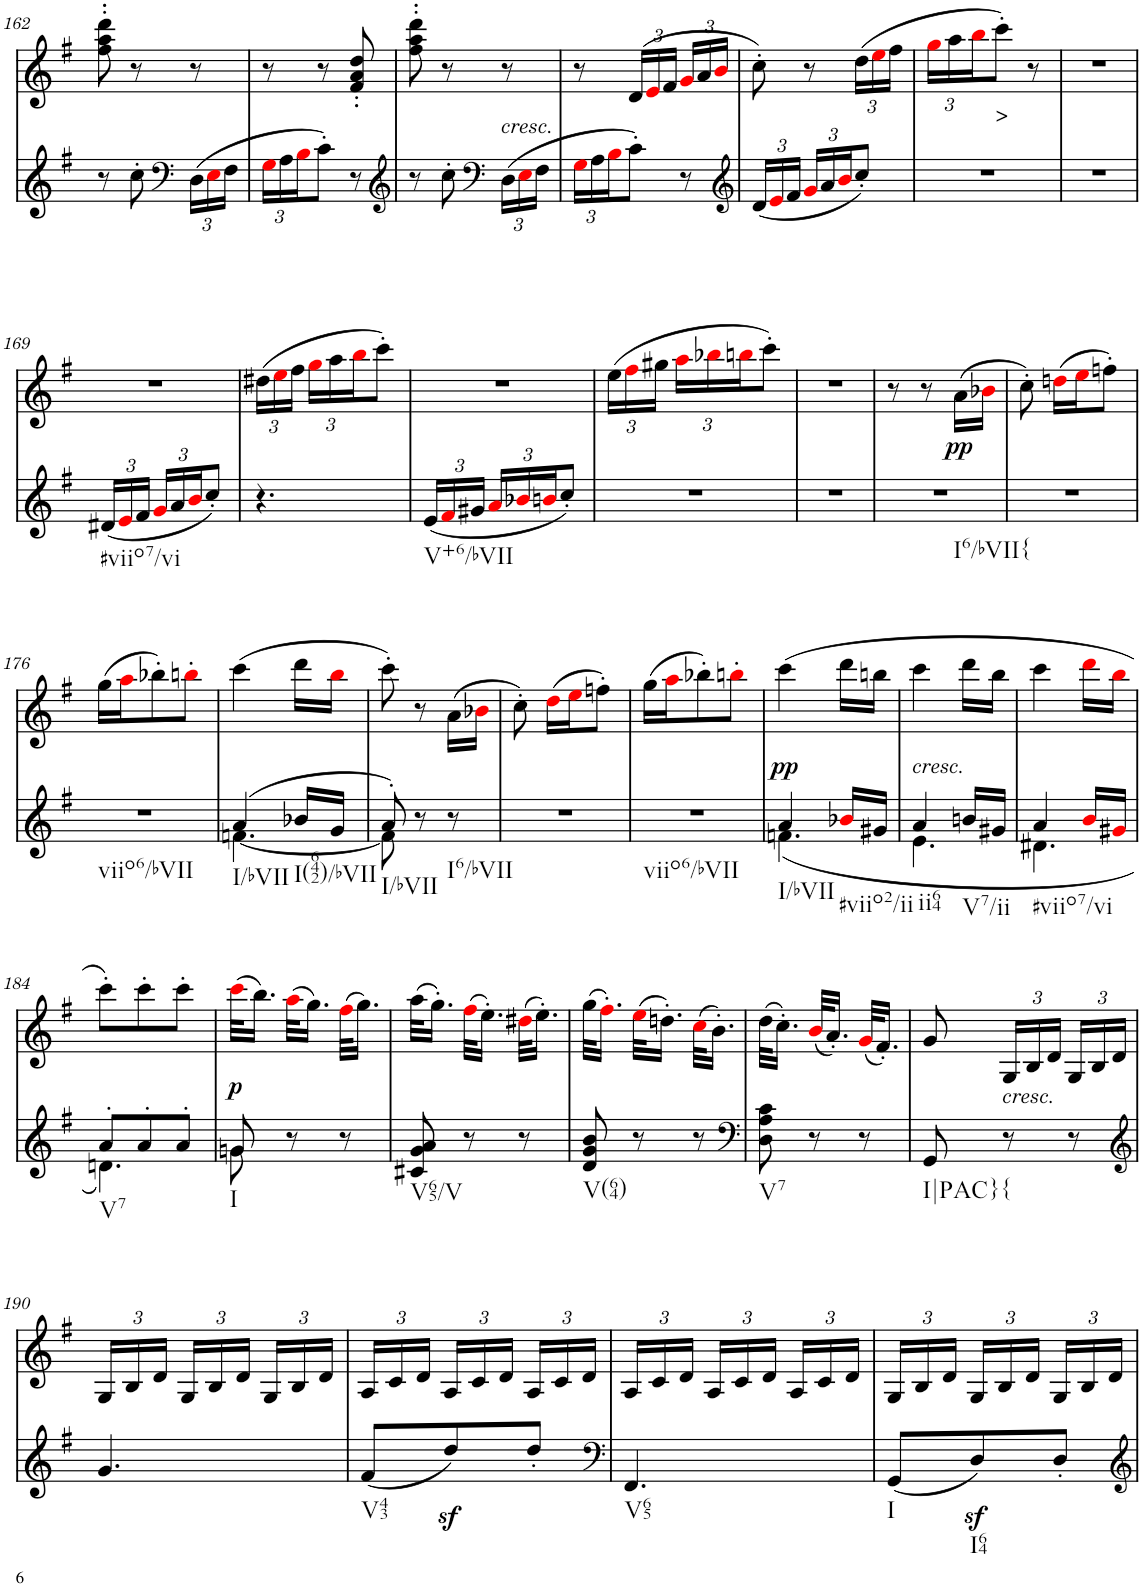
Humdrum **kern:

**kern	**kern	**text	**dynam
*part2	*part1	*part1	*part1
*staff2	*staff1	*staff1	*staff1
*I"piano	*I"piano	*	*
*I'Pno	*I'Pno	*	*
!!LO:PB:g=z
*clefG2	*clefG2	*	*
*k[f#]	*k[f#]	*	*
*G:	*G:	*	*
*M3/8	*M3/8	*	*
=162	=162	=162	=162
!	!	!LO:LY:b	!
8r	8ff#\' 8aa\' 8ddd\'	<	.
8cc'\	8r	.	.
*clefF4	*	*	*
*Xbrackettup	*	*	*
(24D\LL	8r	.	.
24Ei\	.	.	.
24F#\JJ	.	.	.
=163	=163	=163	=163
24Gi\LL	8r	.	.
24A\	.	.	.
24Bi\J	.	.	.
8c'\J)	8r	.	.
8r	8f#/' 8a/' 8dd/'	.	.
=164	=164	=164	=164
*clefG2	*	*	*
!	!	!LO:LY:b	!
8r	8ff#\' 8aa\' 8ddd\'	<	.
8cc'\	8r	.	.
*clefF4	*	*	*
!	!LO:TX:b:i:t=cresc.	!	!
(24D\LL	8r	.	.
24Ei\	.	.	.
24F#\JJ	.	.	.
=165	=165	=165	=165
24Gi\LL	8r	.	.
24A\	.	.	.
24Bi\J	.	.	.
*	*Xbrackettup	*	*
8c'\J)	(>24d/LL	.	.
.	24ei/	.	.
.	24f#/JJ	.	.
8r	24gi/LL	.	.
.	24a/	.	.
.	24bi/JJ	.	.
=166	=166	=166	=166
*clefG2	*	*	*
(24d/LL	8cc'\)	.	.
24ei/	.	.	.
24f#/JJ	.	.	.
24gi/LL	8r	.	.
24a/	.	.	.
24bi/J	.	.	.
8cc'/J)	(24dd\LL	.	.
.	24eei\	.	.
.	24ff#\JJ	.	.
=167	=167	=167	=167
4.r	24ggi\LL	.	.
.	24aa\	.	.
.	24bbi\J	.	.
!	!	!LO:LY:b	!
.	8ccc'\J)	>	.
.	8r	.	.
=168	=168	=168	=168
4.r	4.r	.	.
!!LO:LB:g=z
=169	=169	=169	=169
!LO:TX:b:t=#viio7/vi	!	!	!
(24d#X/LL	4.r	.	.
24ei/	.	.	.
24f#/JJ	.	.	.
24gi/LL	.	.	.
24a/	.	.	.
24bi/J	.	.	.
8cc'/J)	.	.	.
=170	=170	=170	=170
4.r	(24dd#X\LL	.	.
.	24eei\	.	.
.	24ff#\JJ	.	.
.	24ggi\LL	.	.
.	24aa\	.	.
.	24bbi\J	.	.
.	8ccc'\J)	.	.
=171	=171	=171	=171
!LO:TX:b:t=V+6/bVII	!	!	!
(24e/LL	4.r	.	.
24f#i/	.	.	.
24g#X/JJ	.	.	.
24ai/LL	.	.	.
24b-Xi/	.	.	.
24bni/J	.	.	.
8cc'/J)	.	.	.
=172	=172	=172	=172
4.r	(24ee\LL	.	.
.	24ff#i\	.	.
.	24gg#X\JJ	.	.
.	24aai\LL	.	.
.	24bb-Xi\	.	.
.	24bbni\J	.	.
.	8ccc'\J)	.	.
=173	=173	=173	=173
4.r	4.r	.	.
=174	=174	=174	=174
!LO:TX:b:t=I6/bVII{	!	!	!
4.r	8r	.	.
.	8r	.	.
!	!	!LO:LY:b	!LO:DY:b
.	(16a\LL	pp	pp
.	16b-Xi\JJ	.	.
=175	=175	=175	=175
4.r	8cc'\)	.	.
.	(16ddni\LL	.	.
.	16eei\J	.	.
.	8ffn'\J)	.	.
!!LO:LB:g=z
=176	=176	=176	=176
!LO:TX:b:t=viio6/bVII	!	!	!
4.r	(16gg\LL	.	.
.	16aai\J	.	.
.	8bb-X'\)	.	.
.	8bbn'i\J	.	.
=177	=177	=177	=177
*^	*	*	*
!LO:TX:b:t=I/bVII	!	!	!	!
(4a/	[4.fn\	(4ccc\	.	.
!LO:TX:b:t=I(642)/bVII	!	!	!	!
16b-X/LL	.	16ddd\LL	.	.
16g/JJ	.	16bbi\JJ	.	.
=178	=178	=178	=178	=178
!LO:TX:b:t=I/bVII	!	!	!	!
8a'/)	8f\]	8ccc'\)	.	.
8r	4ryy	8r	.	.
!LO:TX:b:t=I6/bVII	!	!	!	!
8r	.	(16a\LL	.	.
.	.	16b-Xi\JJ	.	.
*v	*v	*	*	*
=179	=179	=179	=179
4.r	8cc'\)	.	.
.	(16ddi\LL	.	.
.	16eei\J	.	.
.	8ffn'\J)	.	.
=180	=180	=180	=180
!LO:TX:b:t=viio6/bVII	!	!	!
4.r	(16gg\LL	.	.
.	16aai\J	.	.
.	8bb-X'\)	.	.
.	8bbn'i\J	.	.
=181	=181	=181	=181
*^	*	*	*
!LO:TX:b:t=I/bVII	!	!	!	!
!	!	!	!LO:LY:b	!LO:DY:b
4a/	(4.fn\	(4ccc\	pp	pp
!LO:TX:b:t=#viio2/ii	!	!	!	!
16b-Xi/LL	.	16ddd\LL	.	.
16g#X/JJ	.	16bbn\JJ	.	.
=182	=182	=182	=182	=182
!	!	!LO:TX:b:i:t=cresc.	!	!
!LO:TX:b:t=ii64	!	!	!	!
4a/	4.e\	4ccc\	.	.
!LO:TX:b:t=V7/ii	!	!	!	!
16bn/LL	.	16ddd\LL	.	.
16g#X/JJ	.	16bb\JJ	.	.
=183	=183	=183	=183	=183
!LO:TX:b:t=#viio7/vi	!	!	!	!
4a/	4.d#X\	4ccc\	.	.
16bi/LL	.	16dddi\LL	.	.
16g#Xi/JJ	.	16bbi\JJ	.	.
!!LO:LB:g=z
=184	=184	=184	=184	=184
!LO:TX:b:t=V7	!	!	!	!
8a'/L	4.dn\)	8ccc'\L)	.	.
8a'/	.	8ccc'\	.	.
8a'/J	.	8ccc'\J	.	.
=185	=185	=185	=185	=185
!LO:TX:b:t=I	!	!	!	!
!	!	!	!LO:LY:b	!LO:DY:b
8gn/	8gn\	(32ccci\KLL	p	p
.	.	16.bb\JJ)	.	.
8r	4ryy	(32aai\KLL	.	.
.	.	16.gg\JJ)	.	.
8r	.	(32ff#i\KLL	.	.
.	.	16.gg\JJ)	.	.
*v	*v	*	*	*
=186	=186	=186	=186
!LO:TX:b:t=V65/V	!	!	!
8c#X/ 8g/ 8a/	(32aa\KLL	.	.
.	16.gg'\JJ)	.	.
8r	(32ff#i\KLL	.	.
.	16.ee'\JJ)	.	.
8r	(32dd#Xi\KLL	.	.
.	16.ee'\JJ)	.	.
=187	=187	=187	=187
!LO:TX:b:t=V(64)	!	!	!
8d/ 8g/ 8b/	(32gg\KLL	.	.
.	16.ff#'i\JJ)	.	.
8r	(32eei\KLL	.	.
.	16.ddn'\JJ)	.	.
8r	(32cci\KLL	.	.
.	16.b'\JJ)	.	.
=188	=188	=188	=188
*clefF4	*	*	*
!LO:TX:b:t=V7	!	!	!
8D\ 8A\ 8c\	(32dd\KLL	.	.
.	16.cc'\JJ)	.	.
8r	(32bi/KLL	.	.
.	16.a'/JJ)	.	.
8r	(32gi/KLL	.	.
.	16.f#'/JJ)	.	.
=189	=189	=189	=189
!LO:TX:b:t=I|PAC}	!	!	!
!	!	!LO:LY:b	!
8GG/	8g/	p	.
!	!LO:TX:b:i:t=cresc.	!	!
!LO:TX:b:t={	!	!	!
8r	24G/LL	.	.
.	24B/	.	.
.	24d/JJ	.	.
8r	24G/LL	.	.
.	24B/	.	.
.	24d/JJ	.	.
!!LO:LB:g=z
=190	=190	=190	=190
*clefG2	*	*	*
4.g/	24G/LL	.	.
.	24B/	.	.
.	24d/JJ	.	.
.	24G/LL	.	.
.	24B/	.	.
.	24d/JJ	.	.
.	24G/LL	.	.
.	24B/	.	.
.	24d/JJ	.	.
=191	=191	=191	=191
!LO:TX:b:t=V43	!	!	!
(8f#/L	24A/LL	.	.
.	24c/	.	.
.	24d/JJ	.	.
8ddz</)	24A/LL	.	.
.	24c/	.	.
.	24d/JJ	.	.
8dd'/J	24A/LL	.	.
.	24c/	.	.
.	24d/JJ	.	.
=192	=192	=192	=192
*clefF4	*	*	*
!LO:TX:b:t=V65	!	!	!
4.FF#/	24A/LL	.	.
.	24c/	.	.
.	24d/JJ	.	.
.	24A/LL	.	.
.	24c/	.	.
.	24d/JJ	.	.
.	24A/LL	.	.
.	24c/	.	.
.	24d/JJ	.	.
=193	=193	=193	=193
!LO:TX:b:t=I	!	!	!
(8GG/L	24G/LL	.	.
.	24B/	.	.
.	24d/JJ	.	.
!LO:TX:b:t=I64	!	!	!
8Dz</)	24G/LL	.	.
.	24B/	.	.
.	24d/JJ	.	.
8D'/J	24G/LL	.	.
.	24B/	.	.
.	24d/JJ	.	.
=	=	=	=
*-	*-	*-	*-
